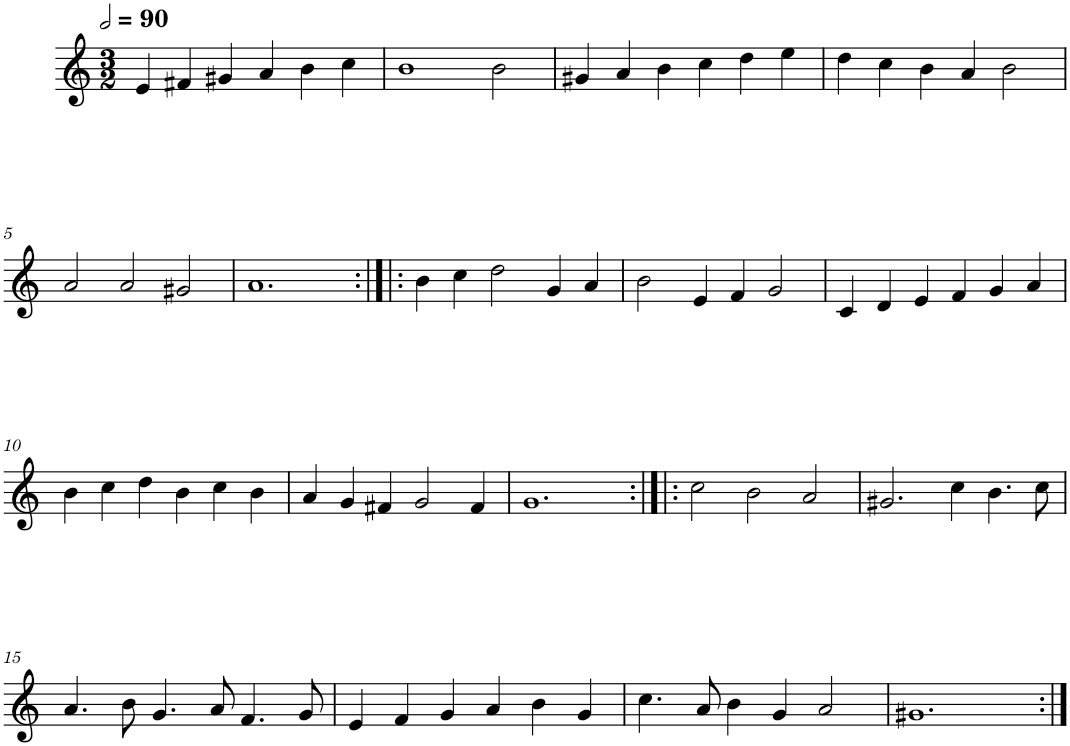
**kern
*part1
*staff1
*I"Cinq parties
*clefG2
*k[]
*M3/2
*MM180
=1
4e/
4f#X/
4g#X/
4a/
4b\
4cc\
=2
1b
2b\
=3
4g#X/
4a/
4b\
4cc\
4dd\
4ee\
=4
4dd\
4cc\
4b\
4a/
2b\
!!LO:LB:g=z
=5
2a/
2a/
2g#X/
=6
1.a
=7:|!|:
4b\
4cc\
2dd\
4g/
4a/
=8
2b\
4e/
4f/
2g/
=9
4c/
4d/
4e/
4f/
4g/
4a/
!!LO:LB:g=z
=10
4b\
4cc\
4dd\
4b\
4cc\
4b\
=11
4a/
4g/
4f#X/
2g/
4f#/
=12
1.g
=13:|!|:
2cc\
2b\
2a/
=14
2.g#X/
4cc\
4.b\
8cc\
!!LO:LB:g=z
=15
4.a/
8b\
4.g/
8a/
4.f/
8g/
=16
4e/
4f/
4g/
4a/
4b\
4g/
=17
4.cc\
8a/
4b\
4g/
2a/
=18
1.g#X
=:|!
*-
